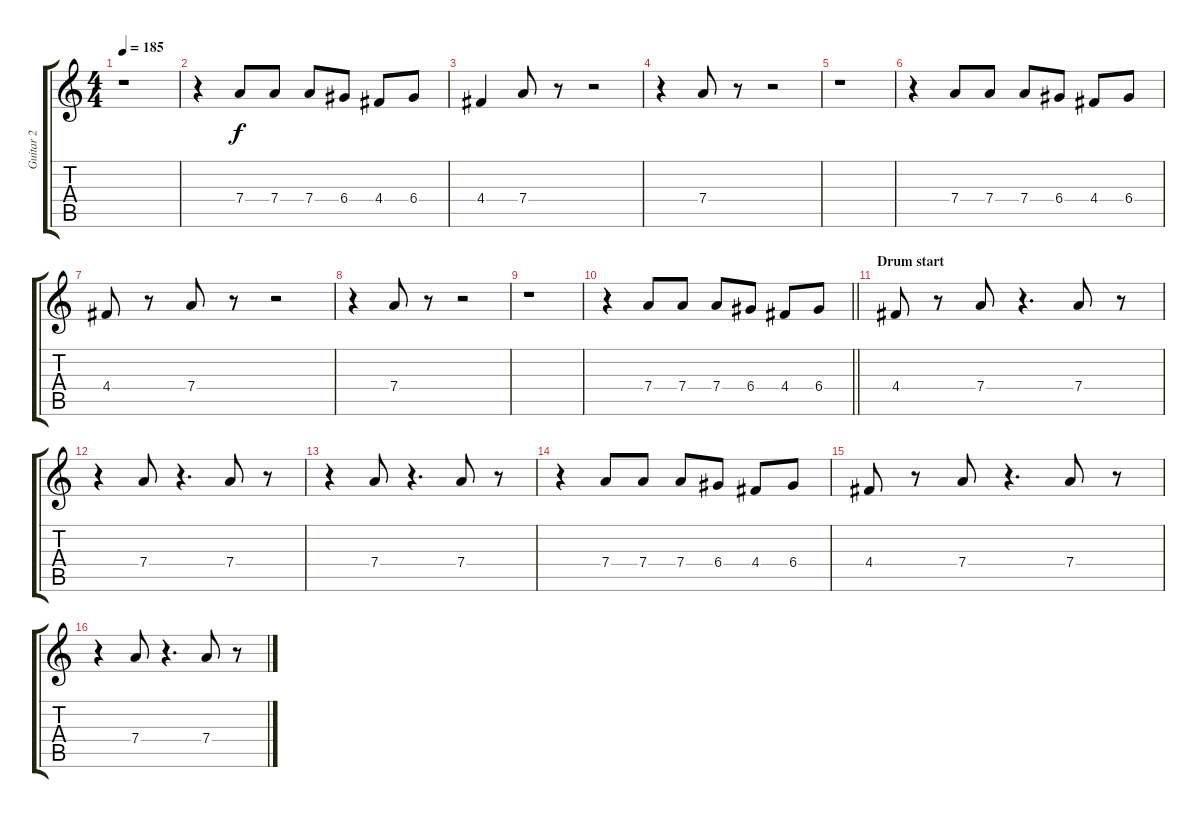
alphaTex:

\track ("Guitar 2" "Guitar 2") {instrument overdrivenguitar}
\staff {score tabs}
\tuning (E4 B3 G3 D3 A2 E2) {hide}
\ts (4 4)
\tempo 185
\clef g2
\ks c
r.1{dy f} |
r.4 7.4.8 7.4.8 7.4.8 6.4.8 4.4.8 6.4.8 |
4.4.4 7.4.8 r.8 r.2 |
r.4 7.4.8 r.8 r.2 |
r.1 |
r.4 7.4.8 7.4.8 7.4.8 6.4.8 4.4.8 6.4.8 |
4.4.8 r.8 7.4.8 r.8 r.2 |
r.4 7.4.8 r.8 r.2 |
r.1 |
\barLineRight lightlight
r.4 7.4.8 7.4.8 7.4.8 6.4.8 4.4.8 6.4.8 |
\section ("" "Drum start")
4.4.8 r.8 7.4.8 r.4{d} 7.4.8 r.8 |
r.4 7.4.8 r.4{d} 7.4.8 r.8 |
r.4 7.4.8 r.4{d} 7.4.8 r.8 |
r.4 7.4.8 7.4.8 7.4.8 6.4.8 4.4.8 6.4.8 |
4.4.8 r.8 7.4.8 r.4{d} 7.4.8 r.8 |
r.4 7.4.8 r.4{d} 7.4.8 r.8
